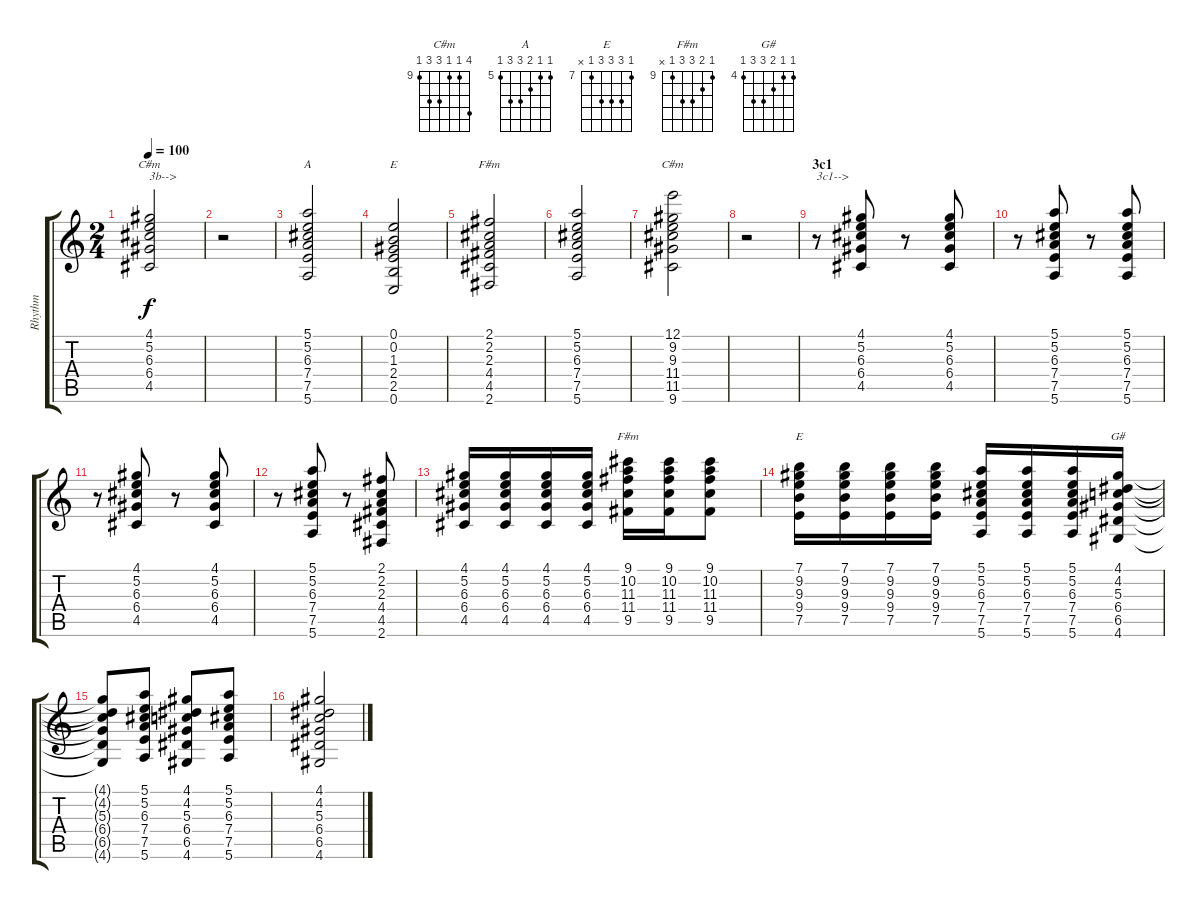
\track ("Rhythm" "Rhythm") {instrument acousticguitarsteel}
\staff {score tabs}
\tuning (E4 B3 G3 D3 A2 E2) {hide}
\chord ("C#m" 4 5 6 6 4 x) {firstfret 4}
\chord ("A" 5 5 6 7 7 5) {firstfret 5}
\chord ("E" 0 0 1 2 2 0)
\chord ("F#m" 2 2 2 4 4 2) {firstfret 2}
\chord ("C#m" 12 9 9 11 11 9) {firstfret 9}
\chord ("F#m" 9 10 11 11 9 x) {firstfret 9}
\chord ("E" 7 9 9 9 7 x) {firstfret 7}
\chord ("G#" 4 4 5 6 6 4) {firstfret 4}
\ts (2 4)
\tempo 100
\clef g2
\ks c
(4.1 5.2 6.3 6.4 4.5).2{ch "C#m" txt "3b-->" dy f} |
r.2 |
(5.1 5.2 6.3 7.4 7.5 5.6).2{ch "A"} |
(0.1 0.2 1.3 2.4 2.5 0.6).2{ch "E"} |
(2.1 2.2 2.3 4.4 4.5 2.6).2{ch "F#m"} |
(5.1 5.2 6.3 7.4 7.5 5.6).2 |
(12.1 9.2 9.3 11.4 11.5 9.6).2{ch "C#m"} |
r.2 |
\section ("" "3c1")
r.8{txt "3c1-->"} (4.1 5.2 6.3 6.4 4.5).8 r.8 (4.1 5.2 6.3 6.4 4.5).8 |
r.8 (5.1 5.2 6.3 7.4 7.5 5.6).8 r.8 (5.1 5.2 6.3 7.4 7.5 5.6).8 |
r.8 (4.1 5.2 6.3 6.4 4.5).8 r.8 (4.1 5.2 6.3 6.4 4.5).8 |
r.8 (5.1 5.2 6.3 7.4 7.5 5.6).8 r.8 (2.1 2.2 2.3 4.4 4.5 2.6).8 |
(4.1 5.2 6.3 6.4 4.5).16 (4.1 5.2 6.3 6.4 4.5).16 (4.1 5.2 6.3 6.4 4.5).16 (4.1 5.2 6.3 6.4 4.5).16 (9.1 10.2 11.3 11.4 9.5).16{ch "F#m"} (9.1 10.2 11.3 11.4 9.5).16 (9.1 10.2 11.3 11.4 9.5).8 |
(7.1 9.2 9.3 9.4 7.5).16{ch "E"} (7.1 9.2 9.3 9.4 7.5).16 (7.1 9.2 9.3 9.4 7.5).16 (7.1 9.2 9.3 9.4 7.5).16 (5.1 5.2 6.3 7.4 7.5 5.6).16 (5.1 5.2 6.3 7.4 7.5 5.6).16 (5.1 5.2 6.3 7.4 7.5 5.6).16 (4.1 4.2 5.3 6.4 6.5 4.6).16{ch "G#"} |
(4.1{t} 4.2{t} 5.3{t} 6.4{t} 6.5{t} 4.6{t}).8 (5.1 5.2 6.3 7.4 7.5 5.6).8 (4.1 4.2 5.3 6.4 6.5 4.6).8 (5.1 5.2 6.3 7.4 7.5 5.6).8 |
(4.1 4.2 5.3 6.4 6.5 4.6).2
